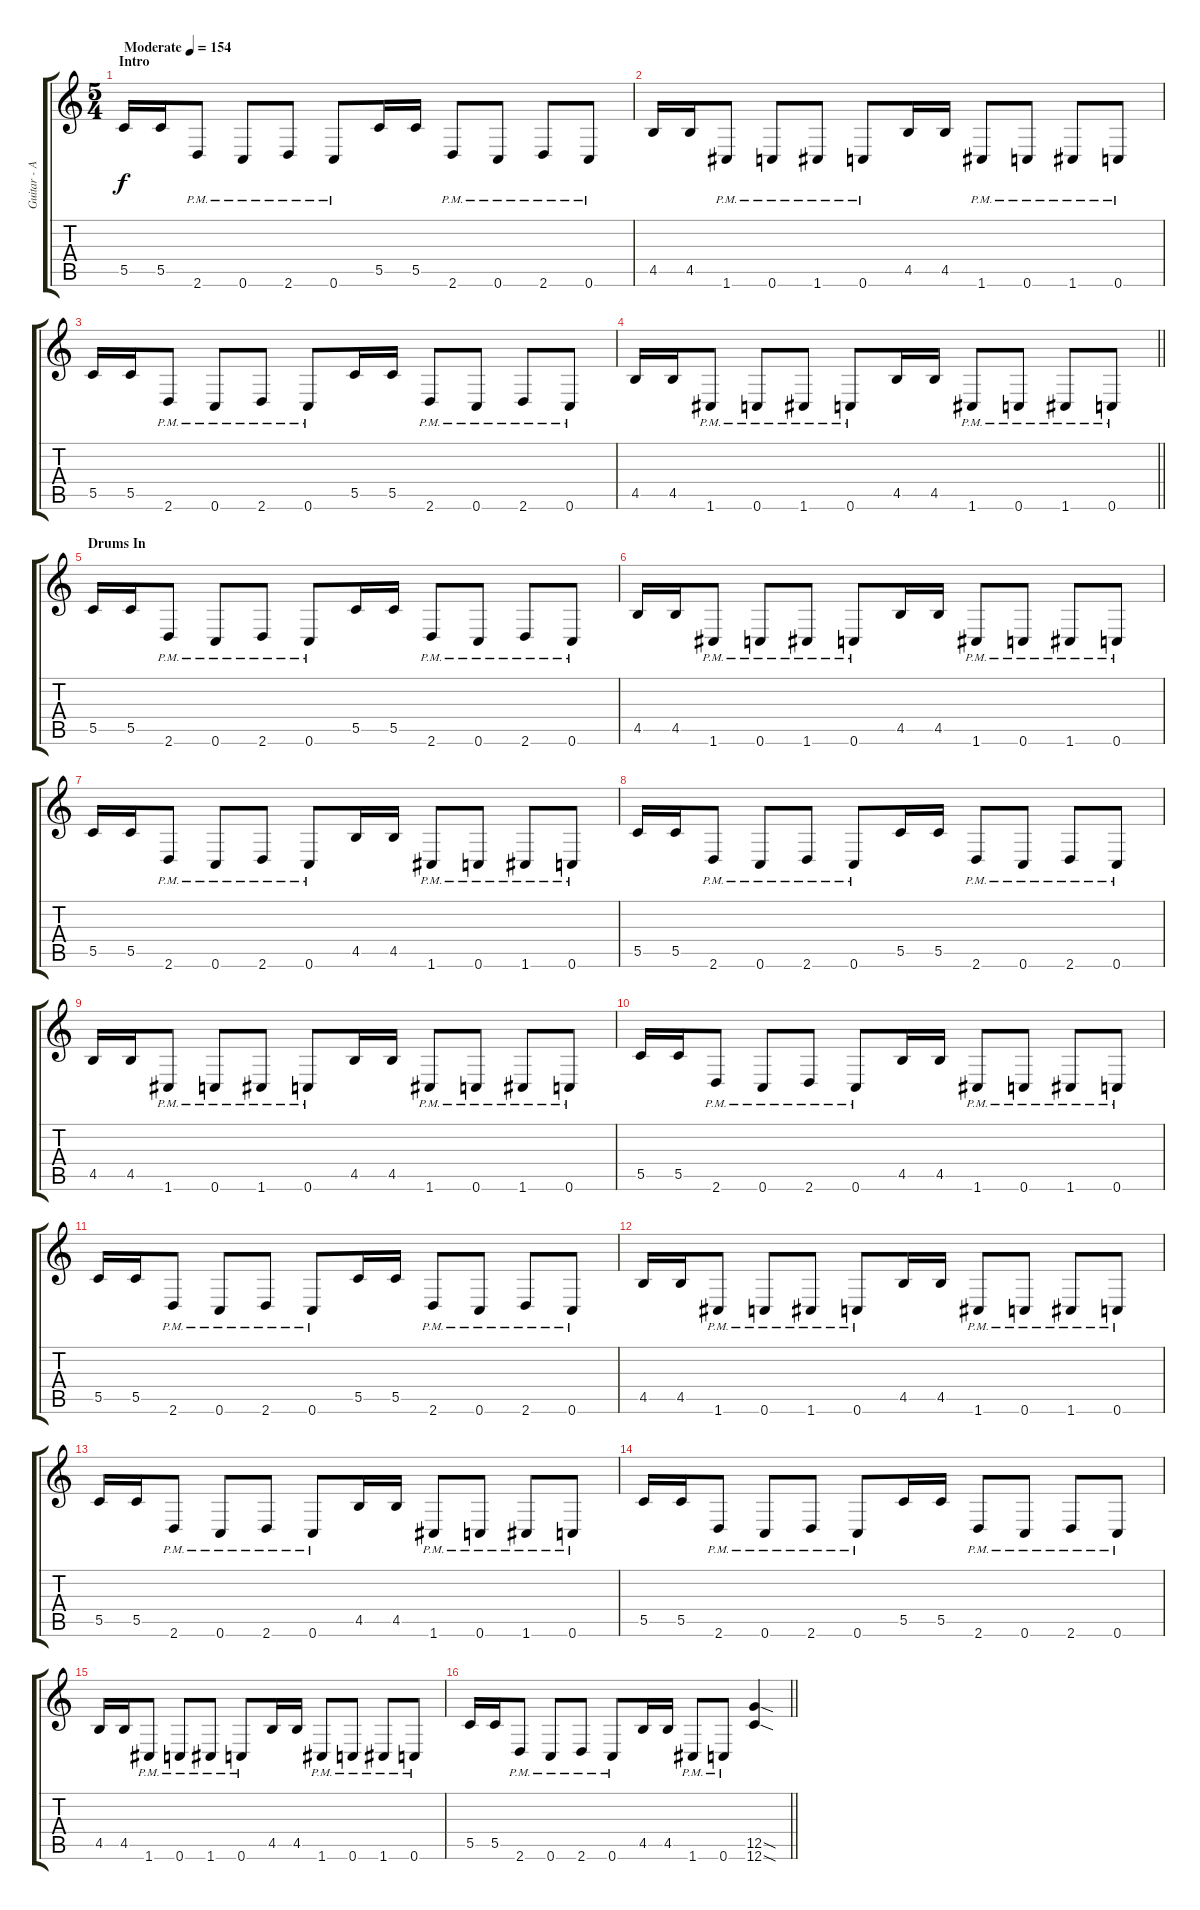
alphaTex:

\track ("Guitar - Adam Dutkiewicz" "Guitar - A") {instrument overdrivenguitar}
\staff {score tabs}
\tuning (D4 A3 F3 C3 G2 C2) {hide}
\ts (5 4)
\section ("" "Intro")
\tempo (154 "Moderate")
\clef g2
\ks c
5.5.16{dy f instrument overdrivenguitar} 5.5.16 2.6{pm}.8 0.6{pm}.8 2.6{pm}.8 0.6{pm}.8 5.5.16 5.5.16 2.6{pm}.8 0.6{pm}.8 2.6{pm}.8 0.6{pm}.8 |
4.5.16 4.5.16 1.6{pm}.8 0.6{pm}.8 1.6{pm}.8 0.6{pm}.8 4.5.16 4.5.16 1.6{pm}.8 0.6{pm}.8 1.6{pm}.8 0.6{pm}.8 |
5.5.16 5.5.16 2.6{pm}.8 0.6{pm}.8 2.6{pm}.8 0.6{pm}.8 5.5.16 5.5.16 2.6{pm}.8 0.6{pm}.8 2.6{pm}.8 0.6{pm}.8 |
\barLineRight lightlight
4.5.16 4.5.16 1.6{pm}.8 0.6{pm}.8 1.6{pm}.8 0.6{pm}.8 4.5.16 4.5.16 1.6{pm}.8 0.6{pm}.8 1.6{pm}.8 0.6{pm}.8 |
\section ("" "Drums In")
5.5.16 5.5.16 2.6{pm}.8 0.6{pm}.8 2.6{pm}.8 0.6{pm}.8 5.5.16 5.5.16 2.6{pm}.8 0.6{pm}.8 2.6{pm}.8 0.6{pm}.8 |
4.5.16 4.5.16 1.6{pm}.8 0.6{pm}.8 1.6{pm}.8 0.6{pm}.8 4.5.16 4.5.16 1.6{pm}.8 0.6{pm}.8 1.6{pm}.8 0.6{pm}.8 |
5.5.16 5.5.16 2.6{pm}.8 0.6{pm}.8 2.6{pm}.8 0.6{pm}.8 4.5.16 4.5.16 1.6{pm}.8 0.6{pm}.8 1.6{pm}.8 0.6{pm}.8 |
5.5.16 5.5.16 2.6{pm}.8 0.6{pm}.8 2.6{pm}.8 0.6{pm}.8 5.5.16 5.5.16 2.6{pm}.8 0.6{pm}.8 2.6{pm}.8 0.6{pm}.8 |
4.5.16 4.5.16 1.6{pm}.8 0.6{pm}.8 1.6{pm}.8 0.6{pm}.8 4.5.16 4.5.16 1.6{pm}.8 0.6{pm}.8 1.6{pm}.8 0.6{pm}.8 |
5.5.16 5.5.16 2.6{pm}.8 0.6{pm}.8 2.6{pm}.8 0.6{pm}.8 4.5.16 4.5.16 1.6{pm}.8 0.6{pm}.8 1.6{pm}.8 0.6{pm}.8 |
5.5.16 5.5.16 2.6{pm}.8 0.6{pm}.8 2.6{pm}.8 0.6{pm}.8 5.5.16 5.5.16 2.6{pm}.8 0.6{pm}.8 2.6{pm}.8 0.6{pm}.8 |
4.5.16 4.5.16 1.6{pm}.8 0.6{pm}.8 1.6{pm}.8 0.6{pm}.8 4.5.16 4.5.16 1.6{pm}.8 0.6{pm}.8 1.6{pm}.8 0.6{pm}.8 |
5.5.16 5.5.16 2.6{pm}.8 0.6{pm}.8 2.6{pm}.8 0.6{pm}.8 4.5.16 4.5.16 1.6{pm}.8 0.6{pm}.8 1.6{pm}.8 0.6{pm}.8 |
5.5.16 5.5.16 2.6{pm}.8 0.6{pm}.8 2.6{pm}.8 0.6{pm}.8 5.5.16 5.5.16 2.6{pm}.8 0.6{pm}.8 2.6{pm}.8 0.6{pm}.8 |
4.5.16 4.5.16 1.6{pm}.8 0.6{pm}.8 1.6{pm}.8 0.6{pm}.8 4.5.16 4.5.16 1.6{pm}.8 0.6{pm}.8 1.6{pm}.8 0.6{pm}.8 |
\barLineRight lightlight
5.5.16 5.5.16 2.6{pm}.8 0.6{pm}.8 2.6{pm}.8 0.6{pm}.8 4.5.16 4.5.16 1.6{pm}.8 0.6{pm}.8 (12.5{sod} 12.6{sod}).4
